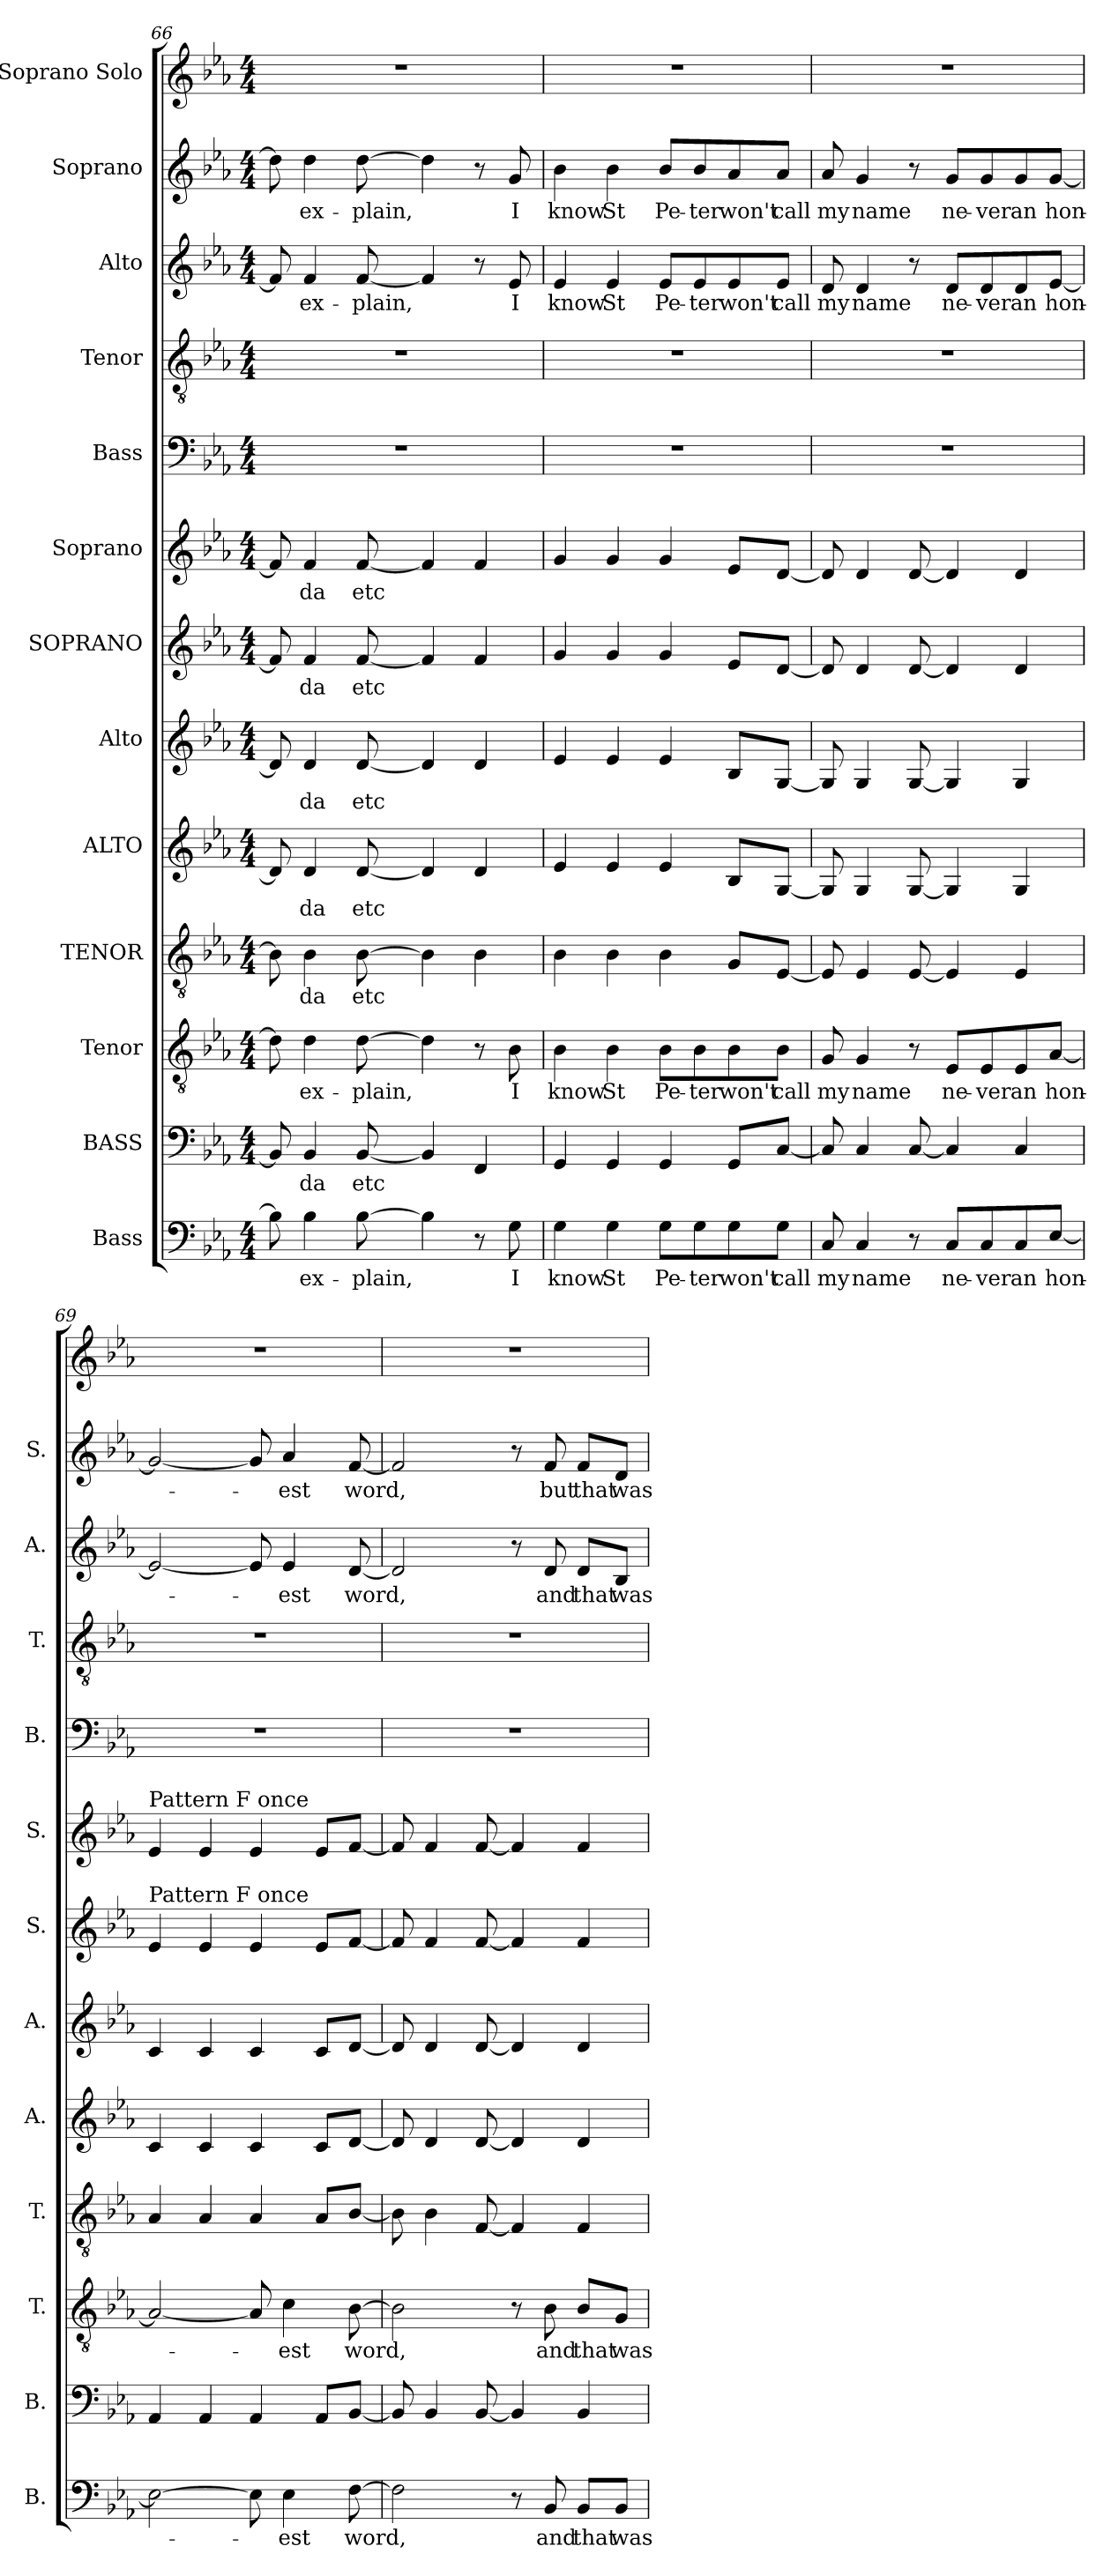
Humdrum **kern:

**kern	**text	**kern	**text	**kern	**text	**kern	**text	**kern	**text	**kern	**text	**kern	**text	**kern	**text	**kern	**kern	**kern	**text	**kern	**text	**kern
*part13	*part13	*part12	*part12	*part11	*part11	*part10	*part10	*part9	*part9	*part8	*part8	*part7	*part7	*part6	*part6	*part5	*part4	*part3	*part3	*part2	*part2	*part1
*staff13	*staff13	*staff12	*staff12	*staff11	*staff11	*staff10	*staff10	*staff9	*staff9	*staff8	*staff8	*staff7	*staff7	*staff6	*staff6	*staff5	*staff4	*staff3	*staff3	*staff2	*staff2	*staff1
*I"Bass	*	*I"BASS	*	*I"Tenor	*	*I"TENOR	*	*I"ALTO	*	*I"Alto	*	*I"SOPRANO	*	*I"Soprano	*	*I"Bass	*I"Tenor	*I"Alto	*	*I"Soprano	*	*I"Soprano Solo
*I'B.	*	*I'B.	*	*I'T.	*	*I'T.	*	*I'A.	*	*I'A.	*	*I'S.	*	*I'S.	*	*I'B.	*I'T.	*I'A.	*	*I'S.	*	*
*clefF4	*	*clefF4	*	*clefGv2	*	*clefGv2	*	*clefG2	*	*clefG2	*	*clefG2	*	*clefG2	*	*clefF4	*clefGv2	*clefG2	*	*clefG2	*	*clefG2
*	*	*	*	*ITrd7c12	*	*ITrd7c12	*	*	*	*	*	*	*	*	*	*	*ITrd7c12	*	*	*	*	*
*k[b-e-a-]	*	*k[b-e-a-]	*	*k[b-e-a-]	*	*k[b-e-a-]	*	*k[b-e-a-]	*	*k[b-e-a-]	*	*k[b-e-a-]	*	*k[b-e-a-]	*	*k[b-e-a-]	*k[b-e-a-]	*k[b-e-a-]	*	*k[b-e-a-]	*	*k[b-e-a-]
*M4/4	*	*M4/4	*	*M4/4	*	*M4/4	*	*M4/4	*	*M4/4	*	*M4/4	*	*M4/4	*	*M4/4	*M4/4	*M4/4	*	*M4/4	*	*M4/4
=66	=66	=66	=66	=66	=66	=66	=66	=66	=66	=66	=66	=66	=66	=66	=66	=66	=66	=66	=66	=66	=66	=66
8B-\]	.	8BB-/]	.	8D\]	.	8BB-\]	.	8d/]	.	8d/]	.	8f/]	.	8f/]	.	1r	1r	8f/]	.	8dd\]	.	1r
4B-\	ex-	4BB-/	da	4D\	ex-	4BB-\	da	4d/	da	4d/	da	4f/	da	4f/	da	.	.	4f/	ex-	4dd\	ex-	.
[8B-\	-plain,	[8BB-/	etc	[8D\	-plain,	[8BB-\	etc	[8d/	etc	[8d/	etc	[8f/	etc	[8f/	etc	.	.	[8f/	-plain,	[8dd\	-plain,	.
4B-\]	.	4BB-/]	.	4D\]	.	4BB-\]	.	4d/]	.	4d/]	.	4f/]	.	4f/]	.	.	.	4f/]	.	4dd\]	.	.
8r	.	4FF/	.	8r	.	4BB-\	.	4d/	.	4d/	.	4f/	.	4f/	.	.	.	8r	.	8r	.	.
8G\	I	.	.	8BB-\	I	.	.	.	.	.	.	.	.	.	.	.	.	8e-/	I	8g/	I	.
=67	=67	=67	=67	=67	=67	=67	=67	=67	=67	=67	=67	=67	=67	=67	=67	=67	=67	=67	=67	=67	=67	=67
4G\	know	4GG/	.	4BB-\	know	4BB-\	.	4e-/	.	4e-/	.	4g/	.	4g/	.	1r	1r	4e-/	know	4b-\	know	1r
4G\	St	4GG/	.	4BB-\	St	4BB-\	.	4e-/	.	4e-/	.	4g/	.	4g/	.	.	.	4e-/	St	4b-\	St	.
8G\L	Pe-	4GG/	.	8BB-\L	Pe-	4BB-\	.	4e-/	.	4e-/	.	4g/	.	4g/	.	.	.	8e-/L	Pe-	8b-/L	Pe-	.
8G\	-ter	.	.	8BB-\	-ter	.	.	.	.	.	.	.	.	.	.	.	.	8e-/	-ter	8b-/	-ter	.
8G\	won't	8GG/L	.	8BB-\	won't	8GG/L	.	8B-/L	.	8B-/L	.	8e-/L	.	8e-/L	.	.	.	8e-/	won't	8a-/	won't	.
8G\J	call	[8C/J	.	8BB-\J	call	[8EE-/J	.	[8G/J	.	[8G/J	.	[8d/J	.	[8d/J	.	.	.	8e-/J	call	8a-/J	call	.
=68	=68	=68	=68	=68	=68	=68	=68	=68	=68	=68	=68	=68	=68	=68	=68	=68	=68	=68	=68	=68	=68	=68
8C/	my	8C/]	.	8GG/	my	8EE-/]	.	8G/]	.	8G/]	.	8d/]	.	8d/]	.	1r	1r	8d/	my	8a-/	my	1r
4C/	name	4C/	.	4GG/	name	4EE-/	.	4G/	.	4G/	.	4d/	.	4d/	.	.	.	4d/	name	4g/	name	.
8r	.	[8C/	.	8r	.	[8EE-/	.	[8G/	.	[8G/	.	[8d/	.	[8d/	.	.	.	8r	.	8r	.	.
8C/L	ne-	4C/]	.	8EE-/L	ne-	4EE-/]	.	4G/]	.	4G/]	.	4d/]	.	4d/]	.	.	.	8d/L	ne-	8g/L	ne-	.
8C/	-ver	.	.	8EE-/	-ver	.	.	.	.	.	.	.	.	.	.	.	.	8d/	-ver	8g/	-ver	.
8C/	an	4C/	.	8EE-/	an	4EE-/	.	4G/	.	4G/	.	4d/	.	4d/	.	.	.	8d/	an	8g/	an	.
[8E-/J	hon-	.	.	[8AA-/J	hon-	.	.	.	.	.	.	.	.	.	.	.	.	[8e-/J	hon-	[8g/J	hon-	.
!!LO:PB:g=z
=69	=69	=69	=69	=69	=69	=69	=69	=69	=69	=69	=69	=69	=69	=69	=69	=69	=69	=69	=69	=69	=69	=69
!	!	!	!	!	!	!	!	!	!	!	!	!	!	!LO:TX:a:t=Pattern F  once	!	!	!	!	!	!	!	!
!	!	!	!	!	!	!	!	!	!	!	!	!LO:TX:a:t=Pattern F  once	!	!	!	!	!	!	!	!	!	!
2E-\_	.	4AA-/	.	2AA-/_	.	4AA-/	.	4c/	.	4c/	.	4e-/	.	4e-/	.	1r	1r	2e-/_	.	2g/_	.	1r
.	.	4AA-/	.	.	.	4AA-/	.	4c/	.	4c/	.	4e-/	.	4e-/	.	.	.	.	.	.	.	.
8E-\]	.	4AA-/	.	8AA-/]	.	4AA-/	.	4c/	.	4c/	.	4e-/	.	4e-/	.	.	.	8e-/]	.	8g/]	.	.
4E-\	-est	.	.	4C\	-est	.	.	.	.	.	.	.	.	.	.	.	.	4e-/	-est	4a-/	-est	.
.	.	8AA-/L	.	.	.	8AA-/L	.	8c/L	.	8c/L	.	8e-/L	.	8e-/L	.	.	.	.	.	.	.	.
[8F\	word,	[8BB-/J	.	[8BB-\	word,	[8BB-/J	.	[8d/J	.	[8d/J	.	[8f/J	.	[8f/J	.	.	.	[8d/	word,	[8f/	word,	.
=70	=70	=70	=70	=70	=70	=70	=70	=70	=70	=70	=70	=70	=70	=70	=70	=70	=70	=70	=70	=70	=70	=70
2F\]	.	8BB-/]	.	2BB-\]	.	8BB-\]	.	8d/]	.	8d/]	.	8f/]	.	8f/]	.	1r	1r	2d/]	.	2f/]	.	1r
.	.	4BB-/	.	.	.	4BB-\	.	4d/	.	4d/	.	4f/	.	4f/	.	.	.	.	.	.	.	.
.	.	[8BB-/	.	.	.	[8FF/	.	[8d/	.	[8d/	.	[8f/	.	[8f/	.	.	.	.	.	.	.	.
8r	.	4BB-/]	.	8r	.	4FF/]	.	4d/]	.	4d/]	.	4f/]	.	4f/]	.	.	.	8r	.	8r	.	.
8BB-/	and	.	.	8BB-\	and	.	.	.	.	.	.	.	.	.	.	.	.	8d/	and	8f/	but	.
8BB-/L	that	4BB-/	.	8BB-/L	that	4FF/	.	4d/	.	4d/	.	4f/	.	4f/	.	.	.	8d/L	that	8f/L	that	.
8BB-/J	was	.	.	8GG/J	was	.	.	.	.	.	.	.	.	.	.	.	.	8B-/J	was	8d/J	was	.
=	=	=	=	=	=	=	=	=	=	=	=	=	=	=	=	=	=	=	=	=	=	=
*-	*-	*-	*-	*-	*-	*-	*-	*-	*-	*-	*-	*-	*-	*-	*-	*-	*-	*-	*-	*-	*-	*-
